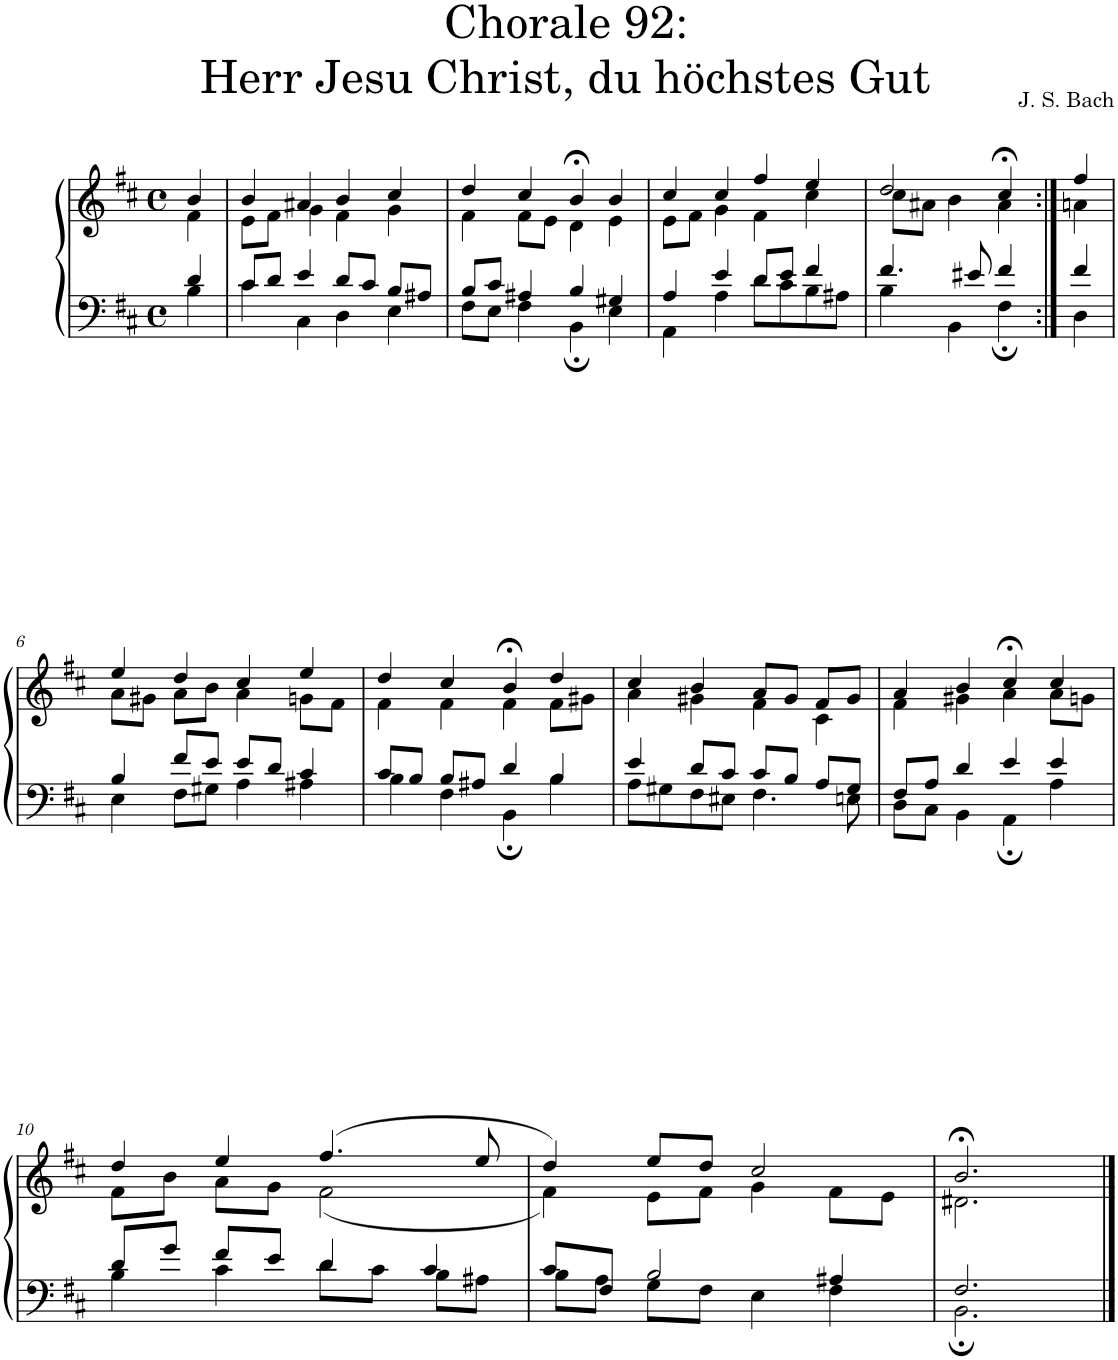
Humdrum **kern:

**kern	**kern
*part1	*part1
*staff2	*staff1
*I"S,A	*
*clefF4	*clefG2
*k[f#c#]	*k[f#c#]
*M4/4	*M4/4
*met(c)	*met(c)
=	=
*^	*^
4d/	4B\	4b/	4f#\
=1	=1	=1	=1
8c#/L	4c#\	4b/	8e\L
8d/J	.	.	8f#\J
4e/	4C#\	4a#X/	4g\
8d/L	4D\	4b/	4f#\
8c#/J	.	.	.
8B/L	4E\	4cc#/	4g\
8A#X/J	.	.	.
=2	=2	=2	=2
8B/L	8F#\L	4dd/	4f#\
8c#/J	8E\J	.	.
4A#X/	4F#\	4cc#/	8f#\L
.	.	.	8e\J
4B/	4BB;\	4b;</	4d\
4G#X/	4E\	4b/	4e\
=3	=3	=3	=3
4A/	4AA\	4cc#/	8e\L
.	.	.	8f#\J
4e/	4A\	4cc#/	4g\
8d/L	8d\L	4ff#/	4f#\
8e/J	8c#\	.	.
4f#/	8B\	4ee/	4cc#\
.	8A#X\J	.	.
=1336	=1336	=1336	=1336
4.f#/	4B\	2dd/	8cc#\L
.	.	.	8a#X\J
.	4BB\	.	4b\
8e#X/	.	.	.
4f#/	4F#;\	4cc#;</	4a#\
=1337:|!	=1337:|!	=1337:|!	=1337:|!
4f#/	4D\	4ff#/	4an\
!!LO:LB:g=z	!!
=6	=6	=6	=6
4B/	4E\	4ee/	8a\L
.	.	.	8g#X\J
8f#/L	8F#\L	4dd/	8a\L
8e/J	8G#X\J	.	8b\J
8e/L	4A\	4cc#/	4a\
8d/J	.	.	.
4c#/	4A#X\	4ee/	8gn\L
.	.	.	8f#\J
=7	=7	=7	=7
8c#/L	4B\	4dd/	4f#\
8B/J	.	.	.
8B/L	4F#\	4cc#/	4f#\
8A#X/J	.	.	.
4d/	4BB;\	4b;</	4f#\
4B/	4B\	4dd/	8f#\L
.	.	.	8g#X\J
=8	=8	=8	=8
4e/	8A\L	4cc#/	4a\
.	8G#X\	.	.
8d/L	8F#\	4b/	4g#X\
8c#/J	8E#X\J	.	.
8c#/L	4.F#\	8a/L	4f#\
8B/J	.	8g#/J	.
8A/L	.	8f#/L	4c#\
8G#/J	8En\	8g#/J	.
=9	=9	=9	=9
8F#/L	8D\L	4a/	4f#\
8A/J	8C#\J	.	.
4d/	4BB\	4b/	4g#X\
4e/	4AA;\	4cc#;</	4a\
4e/	4A\	4cc#/	8a\L
.	.	.	8gn\J
!!LO:LB:g=z	!!
=10	=10	=10	=10
8d/L	4B\	4dd/	8f#\L
8g/J	.	.	8b\J
8f#/L	4c#\	4ee/	8a\L
8e/J	.	.	8g\J
4d/	8d\L	(>4.ff#/	(<2f#\
.	8c#\J	.	.
4c#/	8B\L	.	.
.	8A#X\J	8ee/	.
=11	=11	=11	=11
8c#/L	8B\L	4dd/)	4f#\)
8F#/J	8A\J	.	.
2B/	8G\L	8ee/L	8e\L
.	8F#\J	8dd/J	8f#\J
.	4E\	2cc#/	4g\
4A#X/	4F#\	.	8f#\L
.	.	.	8e\J
=12	=12	=12	=12
2.F#/	2.BB;\	2.b;</	2.d#X\
*v	*v	*	*
*	*v	*v
==	==
*-	*-
